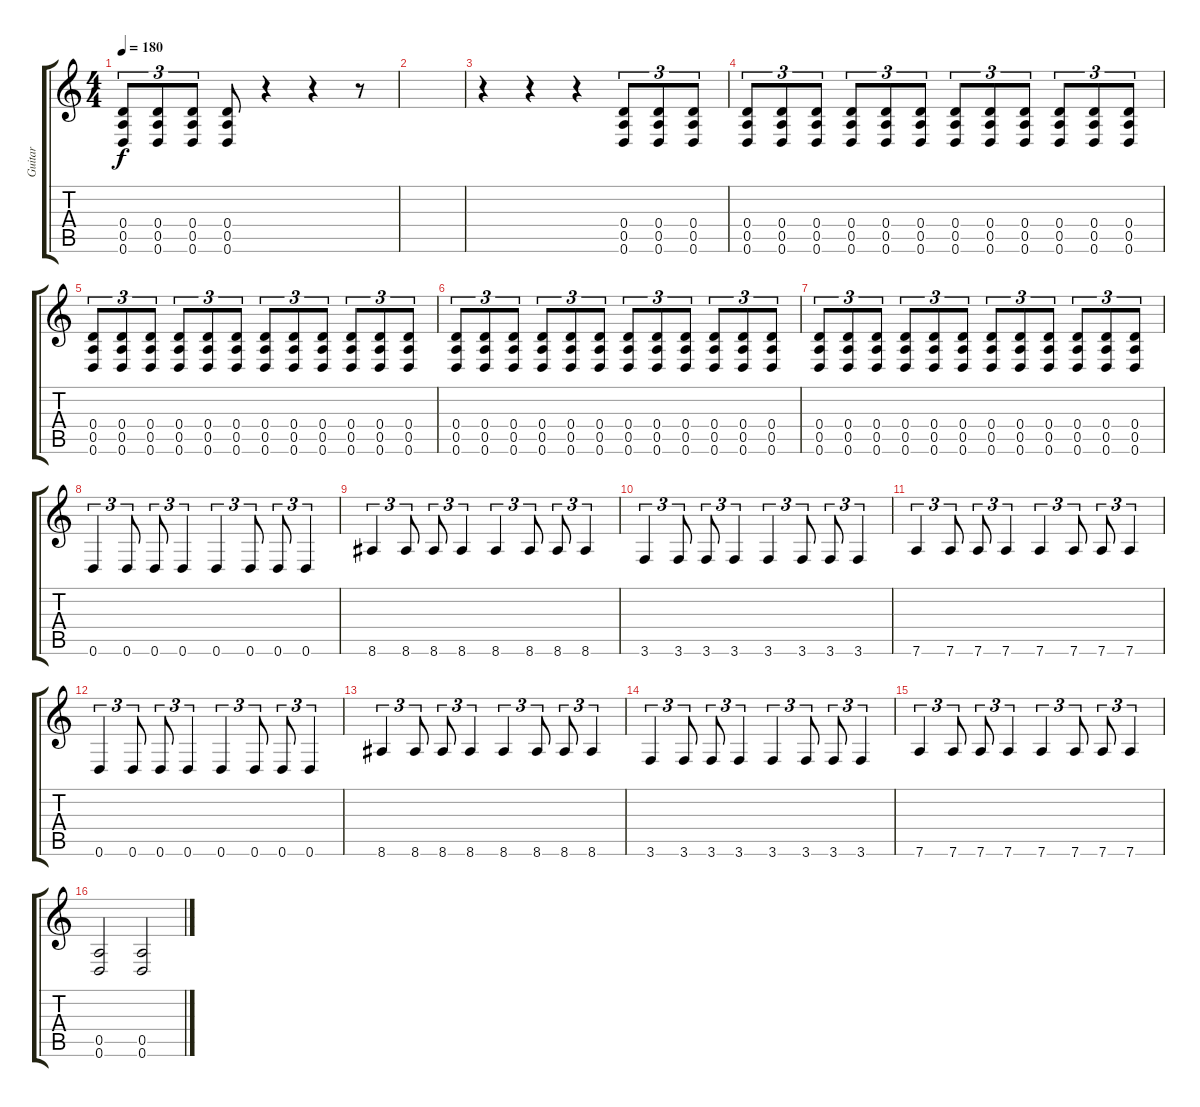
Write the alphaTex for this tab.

\track ("Guitar" "Guitar") {instrument distortionguitar}
\staff {score tabs}
\tuning (E4 B3 G3 D3 A2 D2) {hide}
\ts (4 4)
\tempo 180
\clef g2
\ks c
(0.4 0.5 0.6).8{tu (3 2) dy f} (0.4 0.5 0.6).8{tu (3 2)} (0.4 0.5 0.6).8{tu (3 2)} (0.4 0.5 0.6).8 r.4 r.4 r.8 |
|
r.4 r.4 r.4 (0.4 0.5 0.6).8{tu (3 2)} (0.4 0.5 0.6).8{tu (3 2)} (0.4 0.5 0.6).8{tu (3 2)} |
(0.4 0.5 0.6).8{tu (3 2)} (0.4 0.5 0.6).8{tu (3 2)} (0.4 0.5 0.6).8{tu (3 2)} (0.4 0.5 0.6).8{tu (3 2)} (0.4 0.5 0.6).8{tu (3 2)} (0.4 0.5 0.6).8{tu (3 2)} (0.4 0.5 0.6).8{tu (3 2)} (0.4 0.5 0.6).8{tu (3 2)} (0.4 0.5 0.6).8{tu (3 2)} (0.4 0.5 0.6).8{tu (3 2)} (0.4 0.5 0.6).8{tu (3 2)} (0.4 0.5 0.6).8{tu (3 2)} |
(0.4 0.5 0.6).8{tu (3 2)} (0.4 0.5 0.6).8{tu (3 2)} (0.4 0.5 0.6).8{tu (3 2)} (0.4 0.5 0.6).8{tu (3 2)} (0.4 0.5 0.6).8{tu (3 2)} (0.4 0.5 0.6).8{tu (3 2)} (0.4 0.5 0.6).8{tu (3 2)} (0.4 0.5 0.6).8{tu (3 2)} (0.4 0.5 0.6).8{tu (3 2)} (0.4 0.5 0.6).8{tu (3 2)} (0.4 0.5 0.6).8{tu (3 2)} (0.4 0.5 0.6).8{tu (3 2)} |
(0.4 0.5 0.6).8{tu (3 2)} (0.4 0.5 0.6).8{tu (3 2)} (0.4 0.5 0.6).8{tu (3 2)} (0.4 0.5 0.6).8{tu (3 2)} (0.4 0.5 0.6).8{tu (3 2)} (0.4 0.5 0.6).8{tu (3 2)} (0.4 0.5 0.6).8{tu (3 2)} (0.4 0.5 0.6).8{tu (3 2)} (0.4 0.5 0.6).8{tu (3 2)} (0.4 0.5 0.6).8{tu (3 2)} (0.4 0.5 0.6).8{tu (3 2)} (0.4 0.5 0.6).8{tu (3 2)} |
(0.4 0.5 0.6).8{tu (3 2)} (0.4 0.5 0.6).8{tu (3 2)} (0.4 0.5 0.6).8{tu (3 2)} (0.4 0.5 0.6).8{tu (3 2)} (0.4 0.5 0.6).8{tu (3 2)} (0.4 0.5 0.6).8{tu (3 2)} (0.4 0.5 0.6).8{tu (3 2)} (0.4 0.5 0.6).8{tu (3 2)} (0.4 0.5 0.6).8{tu (3 2)} (0.4 0.5 0.6).8{tu (3 2)} (0.4 0.5 0.6).8{tu (3 2)} (0.4 0.5 0.6).8{tu (3 2)} |
0.6.4{tu (3 2)} 0.6.8{tu (3 2)} 0.6.8{tu (3 2)} 0.6.4{tu (3 2)} 0.6.4{tu (3 2)} 0.6.8{tu (3 2)} 0.6.8{tu (3 2)} 0.6.4{tu (3 2)} |
8.6.4{tu (3 2)} 8.6.8{tu (3 2)} 8.6.8{tu (3 2)} 8.6.4{tu (3 2)} 8.6.4{tu (3 2)} 8.6.8{tu (3 2)} 8.6.8{tu (3 2)} 8.6.4{tu (3 2)} |
3.6.4{tu (3 2)} 3.6.8{tu (3 2)} 3.6.8{tu (3 2)} 3.6.4{tu (3 2)} 3.6.4{tu (3 2)} 3.6.8{tu (3 2)} 3.6.8{tu (3 2)} 3.6.4{tu (3 2)} |
7.6.4{tu (3 2)} 7.6.8{tu (3 2)} 7.6.8{tu (3 2)} 7.6.4{tu (3 2)} 7.6.4{tu (3 2)} 7.6.8{tu (3 2)} 7.6.8{tu (3 2)} 7.6.4{tu (3 2)} |
0.6.4{tu (3 2)} 0.6.8{tu (3 2)} 0.6.8{tu (3 2)} 0.6.4{tu (3 2)} 0.6.4{tu (3 2)} 0.6.8{tu (3 2)} 0.6.8{tu (3 2)} 0.6.4{tu (3 2)} |
8.6.4{tu (3 2)} 8.6.8{tu (3 2)} 8.6.8{tu (3 2)} 8.6.4{tu (3 2)} 8.6.4{tu (3 2)} 8.6.8{tu (3 2)} 8.6.8{tu (3 2)} 8.6.4{tu (3 2)} |
3.6.4{tu (3 2)} 3.6.8{tu (3 2)} 3.6.8{tu (3 2)} 3.6.4{tu (3 2)} 3.6.4{tu (3 2)} 3.6.8{tu (3 2)} 3.6.8{tu (3 2)} 3.6.4{tu (3 2)} |
7.6.4{tu (3 2)} 7.6.8{tu (3 2)} 7.6.8{tu (3 2)} 7.6.4{tu (3 2)} 7.6.4{tu (3 2)} 7.6.8{tu (3 2)} 7.6.8{tu (3 2)} 7.6.4{tu (3 2)} |
(0.5 0.6).2 (0.5 0.6).2
